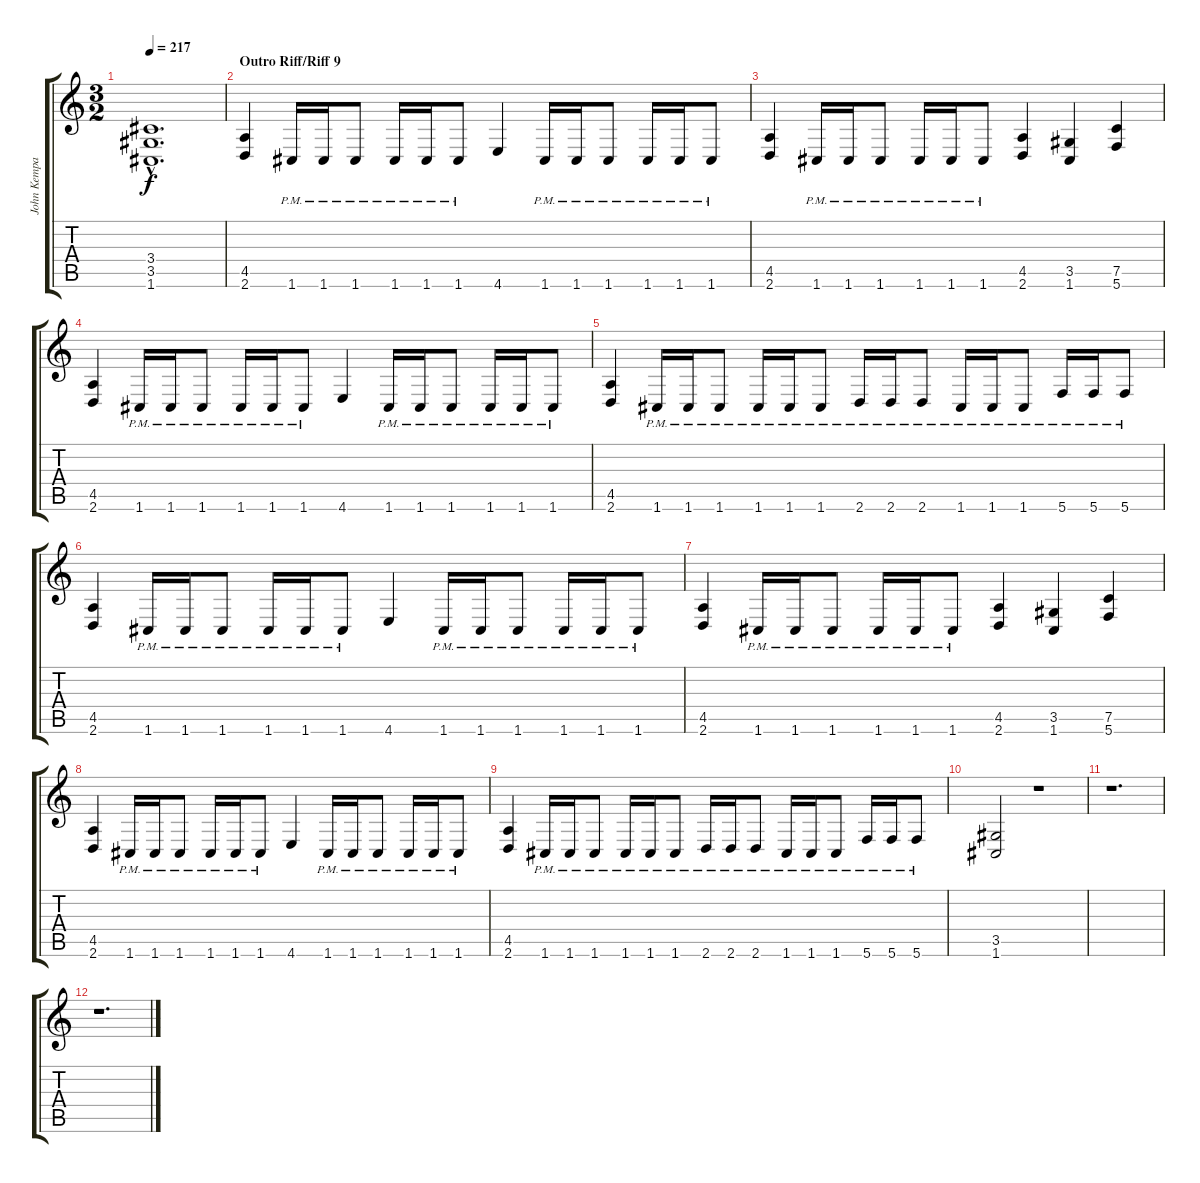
\track ("John Kempainen (Rhythm Guitar)" "John Kempa") {instrument distortionguitar}
\staff {score tabs}
\tuning (C4 G3 Eb3 Bb2 F2 C2) {hide}
\ts (3 2)
\tempo 217
\clef g2
\ks c
(3.4{hac} 3.5{hac} 1.6{hac}).1{d dy f} |
\section ("" "Outro Riff/Riff 9")
(4.5 2.6).4 1.6{pm}.16 1.6{pm}.16 1.6{pm}.8 1.6{pm}.16 1.6{pm}.16 1.6{pm}.8 4.6.4 1.6{pm}.16 1.6{pm}.16 1.6{pm}.8 1.6{pm}.16 1.6{pm}.16 1.6{pm}.8 |
(4.5 2.6).4 1.6{pm}.16 1.6{pm}.16 1.6{pm}.8 1.6{pm}.16 1.6{pm}.16 1.6{pm}.8 (4.5 2.6).4 (3.5 1.6).4 (7.5 5.6).4 |
(4.5 2.6).4 1.6{pm}.16 1.6{pm}.16 1.6{pm}.8 1.6{pm}.16 1.6{pm}.16 1.6{pm}.8 4.6.4 1.6{pm}.16 1.6{pm}.16 1.6{pm}.8 1.6{pm}.16 1.6{pm}.16 1.6{pm}.8 |
(4.5 2.6).4 1.6{pm}.16 1.6{pm}.16 1.6{pm}.8 1.6{pm}.16 1.6{pm}.16 1.6{pm}.8 2.6{pm}.16 2.6{pm}.16 2.6{pm}.8 1.6{pm}.16 1.6{pm}.16 1.6{pm}.8 5.6{pm}.16 5.6{pm}.16 5.6{pm}.8 |
(4.5 2.6).4 1.6{pm}.16 1.6{pm}.16 1.6{pm}.8 1.6{pm}.16 1.6{pm}.16 1.6{pm}.8 4.6.4 1.6{pm}.16 1.6{pm}.16 1.6{pm}.8 1.6{pm}.16 1.6{pm}.16 1.6{pm}.8 |
(4.5 2.6).4 1.6{pm}.16 1.6{pm}.16 1.6{pm}.8 1.6{pm}.16 1.6{pm}.16 1.6{pm}.8 (4.5 2.6).4 (3.5 1.6).4 (7.5 5.6).4 |
(4.5 2.6).4 1.6{pm}.16 1.6{pm}.16 1.6{pm}.8 1.6{pm}.16 1.6{pm}.16 1.6{pm}.8 4.6.4 1.6{pm}.16 1.6{pm}.16 1.6{pm}.8 1.6{pm}.16 1.6{pm}.16 1.6{pm}.8 |
(4.5 2.6).4 1.6{pm}.16 1.6{pm}.16 1.6{pm}.8 1.6{pm}.16 1.6{pm}.16 1.6{pm}.8 2.6{pm}.16 2.6{pm}.16 2.6{pm}.8 1.6{pm}.16 1.6{pm}.16 1.6{pm}.8 5.6{pm}.16 5.6{pm}.16 5.6{pm}.8 |
(3.5 1.6).2 r.1 |
r.1{d} |
r.1{d}
